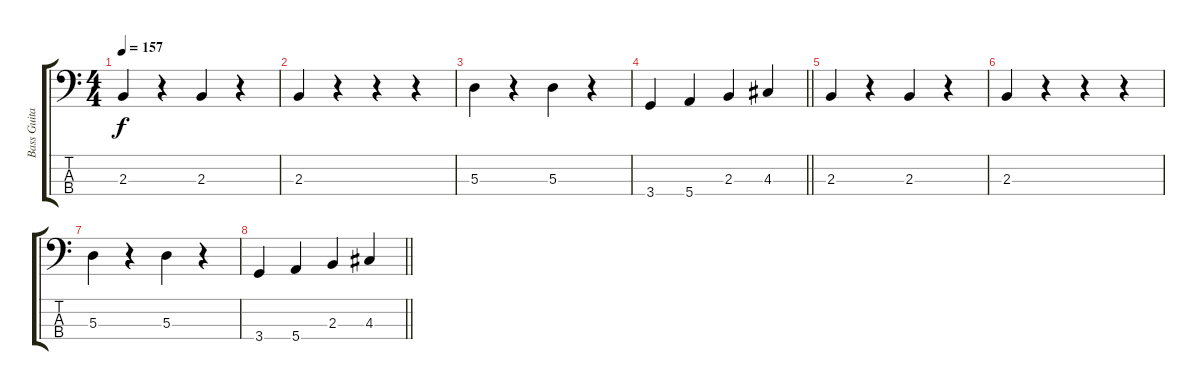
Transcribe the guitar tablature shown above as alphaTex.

\track ("Bass Guitar" "Bass Guita") {instrument electricbassfinger}
\staff {score tabs}
\tuning (G2 D2 A1 E1) {hide}
\ts (4 4)
\tempo 157
\clef f4
\ks c
2.3.4{dy f} r.4 2.3.4 r.4 |
2.3.4 r.4 r.4 r.4 |
5.3.4 r.4 5.3.4 r.4 |
\barLineRight lightlight
3.4.4 5.4.4 2.3.4 4.3.4 |
2.3.4 r.4 2.3.4 r.4 |
2.3.4 r.4 r.4 r.4 |
5.3.4 r.4 5.3.4 r.4 |
\barLineRight lightlight
3.4.4 5.4.4 2.3.4 4.3.4
